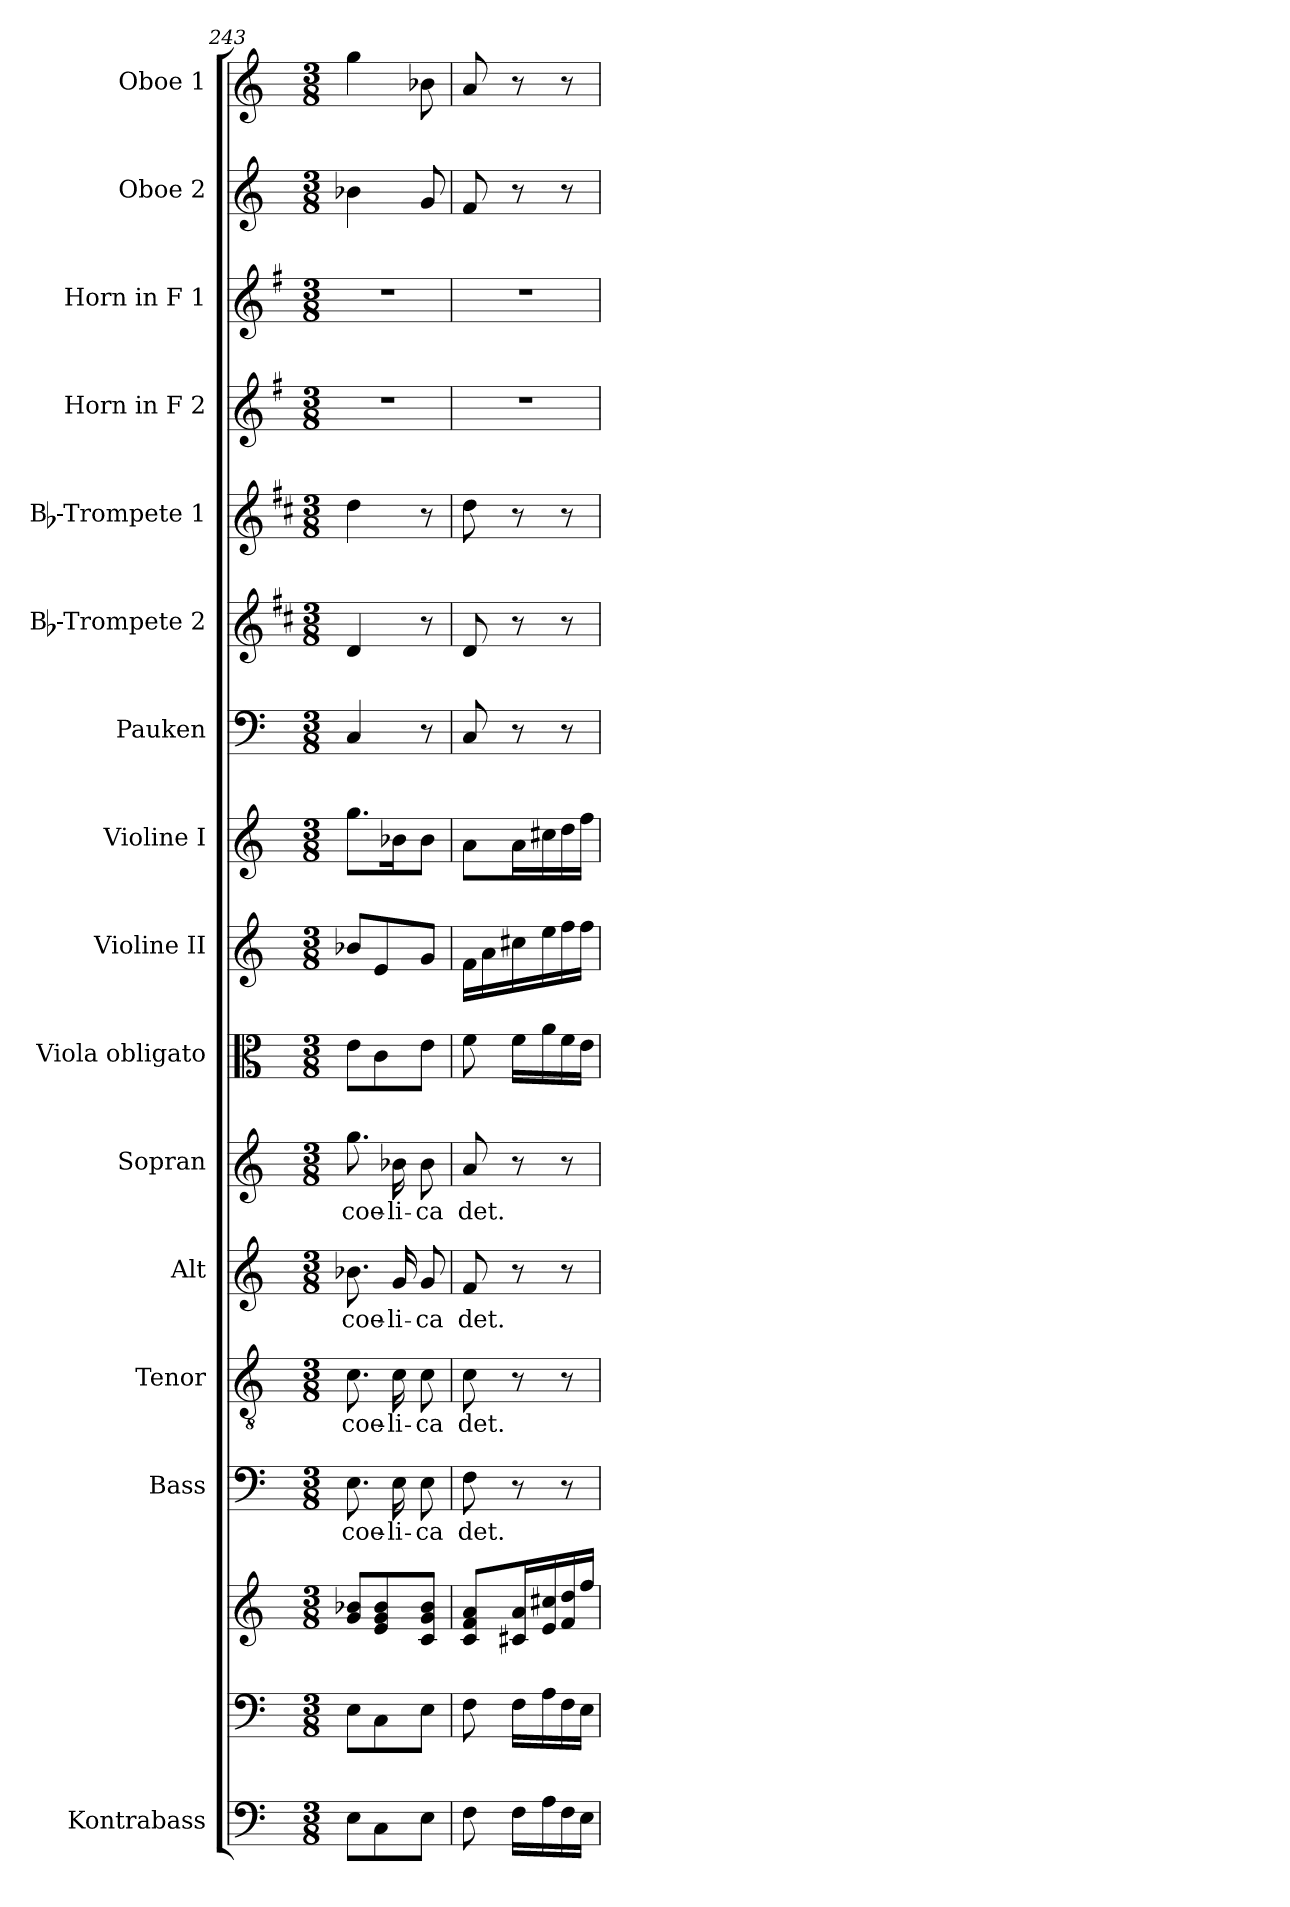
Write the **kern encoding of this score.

**kern	**kern	**kern	**kern	**text	**kern	**text	**kern	**text	**kern	**text	**kern	**kern	**kern	**kern	**kern	**kern	**kern	**kern	**kern	**kern
*part16	*part15	*part15	*part14	*part14	*part13	*part13	*part12	*part12	*part11	*part11	*part10	*part9	*part8	*part7	*part6	*part5	*part4	*part3	*part2	*part1
*staff17	*staff16	*staff15	*staff14	*staff14	*staff13	*staff13	*staff12	*staff12	*staff11	*staff11	*staff10	*staff9	*staff8	*staff7	*staff6	*staff5	*staff4	*staff3	*staff2	*staff1
*I"Kontrabass	*	*	*I"Bass	*	*I"Tenor	*	*I"Alt	*	*I"Sopran	*	*I"Viola obligato	*I"Violine II	*I"Violine I	*I"Pauken	*I"Bb-Trompete 2	*I"Bb-Trompete 1	*I"Horn in F 2	*I"Horn in F 1	*I"Oboe 2	*I"Oboe 1
*I'Kb.	*	*	*I'B.	*	*I'T.	*	*I'A.	*	*I'S.	*	*I'Vla.	*I'Vl. II	*I'Vl. I	*I'Pk.	*I'Bb Trp. 2	*I'Bb Trp. 1	*	*	*I'Ob. 2	*I'Ob. 1
*clefF4	*clefF4	*clefG2	*clefF4	*	*clefGv2	*	*clefG2	*	*clefG2	*	*clefC3	*clefG2	*clefG2	*clefF4	*clefG2	*clefG2	*clefG2	*clefG2	*clefG2	*clefG2
*ITrd7c12	*	*	*	*	*	*	*	*	*	*	*	*	*	*	*ITrd1c2	*ITrd1c2	*ITrd4c7	*ITrd4c7	*	*
*k[]	*k[]	*k[]	*k[]	*	*k[]	*	*k[]	*	*k[]	*	*k[]	*k[]	*k[]	*k[]	*k[]	*k[]	*k[]	*k[]	*k[]	*k[]
*C:	*C:	*C:	*C:	*	*C:	*	*C:	*	*C:	*	*C:	*C:	*C:	*C:	*C:	*C:	*C:	*C:	*C:	*C:
*M3/8	*M3/8	*M3/8	*M3/8	*	*M3/8	*	*M3/8	*	*M3/8	*	*M3/8	*M3/8	*M3/8	*M3/8	*M3/8	*M3/8	*M3/8	*M3/8	*M3/8	*M3/8
=243	=243	=243	=243	=243	=243	=243	=243	=243	=243	=243	=243	=243	=243	=243	=243	=243	=243	=243	=243	=243
!	!	!	!	!LO:LY:b	!	!LO:LY:b	!	!LO:LY:b	!	!LO:LY:b	!	!	!	!	!	!	!	!	!	!
8EE\L	8E\L	8g/ 8b-X/L	8.E\	coe-	8.c\	coe-	8.b-X\	coe-	8.gg\	coe-	8e\L	8b-X/L	8.gg\L	4C/	4c/	4cc\	4.r	4.r	4b-X\	4gg\
8CC\	8C\	8e/ 8g/ 8b-/	.	.	.	.	.	.	.	.	8c\	8e/	.	.	.	.	.	.	.	.
!	!	!	!	!LO:LY:b	!	!LO:LY:b	!	!LO:LY:b	!	!LO:LY:b	!	!	!	!	!	!	!	!	!	!
.	.	.	16E\	-li-	16c\	-li-	16g/	-li-	16b-X\	-li-	.	.	16b-X\k	.	.	.	.	.	.	.
!	!	!	!	!LO:LY:b	!	!LO:LY:b	!	!LO:LY:b	!	!LO:LY:b	!	!	!	!	!	!	!	!	!	!
8EE\J	8E\J	8c/ 8g/ 8b-/J	8E\	-ca	8c\	-ca	8g/	-ca	8b-\	-ca	8e\J	8g/J	8b-\J	8r	8r	8r	.	.	8g/	8b-X\
=244	=244	=244	=244	=244	=244	=244	=244	=244	=244	=244	=244	=244	=244	=244	=244	=244	=244	=244	=244	=244
!	!	!	!	!LO:LY:b	!	!LO:LY:b	!	!LO:LY:b	!	!LO:LY:b	!	!	!	!	!	!	!	!	!	!
8FF\	8F\	8c/ 8f/ 8a/L	8F\	det.	8c\	det.	8f/	det.	8a/	det.	8f\	16f\LL	8a\L	8C/	8c/	8cc\	4.r	4.r	8f/	8a/
.	.	.	.	.	.	.	.	.	.	.	.	16a\	.	.	.	.	.	.	.	.
16FF\LL	16F\LL	16c#X/ 16a/L	8r	.	8r	.	8r	.	8r	.	16f\LL	16cc#X\	16a\L	8r	8r	8r	.	.	8r	8r
16AA\	16A\	16e/ 16cc#X/	.	.	.	.	.	.	.	.	16a\	16ee\	16cc#X\	.	.	.	.	.	.	.
16FF\	16F\	16f/ 16dd/	8r	.	8r	.	8r	.	8r	.	16f\	16ff\	16dd\	8r	8r	8r	.	.	8r	8r
16EE\JJ	16E\JJ	16ff/JJ	.	.	.	.	.	.	.	.	16e\JJ	16ff\JJ	16ff\JJ	.	.	.	.	.	.	.
=	=	=	=	=	=	=	=	=	=	=	=	=	=	=	=	=	=	=	=	=
*-	*-	*-	*-	*-	*-	*-	*-	*-	*-	*-	*-	*-	*-	*-	*-	*-	*-	*-	*-	*-
